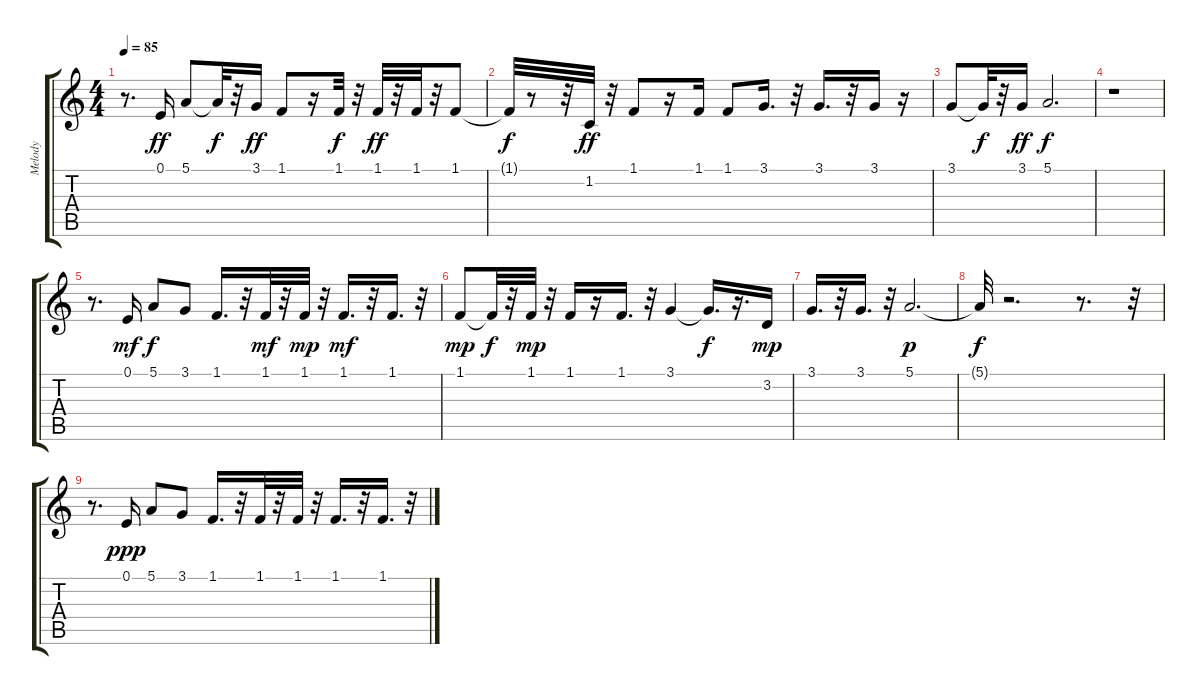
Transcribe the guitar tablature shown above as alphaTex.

\track ("Melody" "Melody") {instrument shakuhachi}
\staff {score tabs}
\tuning (E4 B3 G3 D3 A2 E2) {hide}
\ts (4 4)
\tempo 85
\clef g2
\ks c
r.8{d dy f} 0.1.16{dy ff} 5.1.8 5.1{t}.32{dy f} r.32 3.1.16{dy ff} 1.1.8 r.16 1.1.32{dy f} r.32 1.1.32{dy ff} r.32 1.1.32 r.32 1.1.8 |
1.1{t}.32{dy f} r.8 r.32 1.2.32{dy ff} r.32 1.1.8 r.16 1.1.16 1.1.8 3.1.16{d} r.32 3.1.16{d} r.32 3.1.16 r.16 |
3.1.8 3.1{t}.32{dy f} r.32 3.1.16{dy ff} 5.1.2{d dy f} |
r.1 |
r.8{d} 0.1.16{dy mf} 5.1.8{dy f} 3.1.8 1.1.16{d} r.32 1.1.32{dy mf} r.32 1.1.32{dy mp} r.32 1.1.16{d dy mf} r.32 1.1.16{d} r.32 |
1.1.8{dy mp} 1.1{t}.32{dy f} r.32 1.1.32{dy mp} r.32 1.1.16 r.16 1.1.16{d} r.32 3.1.4 3.1{t}.16{d dy f} r.16{d} 3.2.16{dy mp} |
3.1.16{d} r.32 3.1.16{d} r.32 5.1.2{d dy p} |
5.1{t}.32{dy f} r.2{d} r.8{d} r.32 |
r.8{d} 0.1.16{dy ppp} 5.1.8 3.1.8 1.1.16{d} r.32 1.1.32 r.32 1.1.32 r.32 1.1.16{d} r.32 1.1.16{d} r.32
